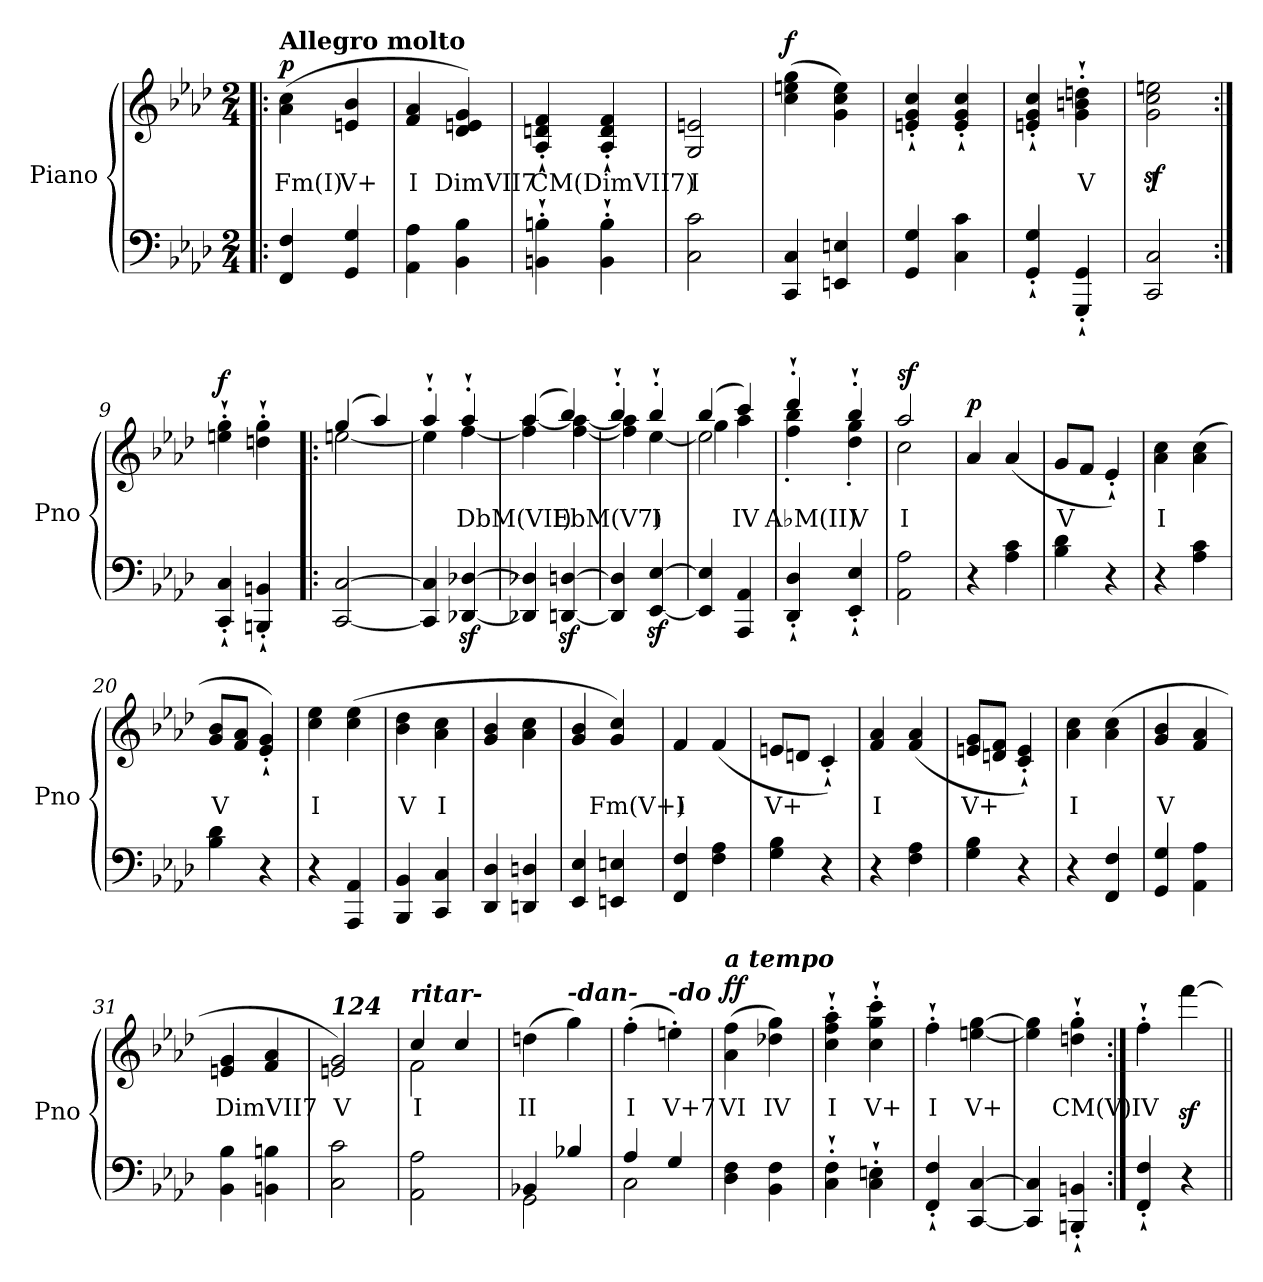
**kern	**kern	**text	**dynam
*part1	*part1	*part1	*part1
*staff2	*staff1	*staff1	*staff1/2
*I"Piano	*	*	*
*I'Pno	*	*	*
*clefF4	*clefG2	*	*
*k[b-e-a-d-]	*k[b-e-a-d-]	*	*
*M2/4	*M2/4	*	*
=1!|:	=1!|:	=1!|:	=1!|:
!	!LO:TX:a:B:t=Allegro molto	!	!
!	!	!LO:LY:b	!LO:DY:b
4FF/ 4F/	(<4a-\ 4cc\	Fm(I)	p
!	!	!LO:LY:b	!
4GG/ 4G/	4en/ 4b-/	V+	.
=2	=2	=2	=2
!	!	!LO:LY:b	!
4AA-\ 4A-\	4f/ 4a-/	I	.
!	!	!LO:LY:b	!
4BB-\ 4B-\	4d-/ 4en/ 4g/)	DimVII7	.
=3	=3	=3	=3
!	!	!LO:LY:b	!
4BBn\'` 4Bn\'`	4A-/'` 4dn/'` 4f/'`	CM(DimVII7)	.
4BB\'` 4B\'`	4A-/'` 4d/'` 4f/'`	.	.
=4	=4	=4	=4
!	!	!LO:LY:b	!
2C\ 2c\	2G/ 2en/	I	.
=5	=5	=5	=5
!	!	!	!LO:DY:b
4CC/ 4C/	(>4cc\ 4een\ 4gg\	.	f
4EEn/ 4En/	4g\ 4cc\ 4ee\)	.	.
=6	=6	=6	=6
4GG/ 4G/	4en/'` 4g/'` 4cc/'`	.	.
4C\ 4c\	4e/'` 4g/'` 4cc/'`	.	.
=7	=7	=7	=7
4GG/'` 4G/'`	4en/'` 4g/'` 4cc/'`	.	.
!	!	!LO:LY:b	!
4GGG/'` 4GG/'`	4g\'` 4bn\'` 4ddn\'`	V	.
=8	=8	=8	=8
!	!	!LO:LY:b	!
2CC/ 2C/	2g\z< 2cc\z< 2een\z<	I	.
!!LO:LB:g=z
=9:|!	=9:|!	=9:|!	=9:|!
!	!	!	!LO:DY:b
4CC/'` 4C/'`	4een\'` 4gg\'`	.	f
4BBBn/'` 4BBn/'`	4ddn\'` 4gg\'`	.	.
=10!|:	=10!|:	=10!|:	=10!|:
*	*^	*	*
[2CC/ [2C/	(>4gg/	[2een\	.	.
.	4aa-/)	.	.	.
!!LO:LB:g=z	!!
=11	=11	=11	=11	=11
4CC/] 4C/]	4aa-'`/	4ee\]	.	.
!	!	!	!LO:LY:b	!
[4DD-X/z< [4D-X/z<	4aa-'`/	[4ff\	DbM(VII)	.
!!LO:LB:g=z	!!
=12	=12	=12	=12	=12
4DD-X/] 4D-X/]	(>4aa-/	4ff\] [4aa-\	.	.
!	!	!	!LO:LY:b	!
[4DDn/z< [4Dn/z<	4bb-/)	[4ff\ 4aa-\_	EbM(V7)	.
=13	=13	=13	=13	=13
4DD/] 4D/]	4bb-'`/	4ff\] 4aa-\]	.	.
!	!	!	!LO:LY:b	!
[4EE-/z< [4E-/z<	4bb-'`/	[4ee-\	I	.
=14	=14	=14	=14	=14
*	*	*^	*	*
4EE-/] 4E-/]	(>4bb-/	2ee-\]	4gg\	.	.
!	!	!	!	!LO:LY:b	!
4AAA-/ 4AA-/	4ccc/)	.	4aa-\	IV	.
=15	=15	=15	=15	=15	=15
!	!	!	!	!LO:LY:b	!
*	*	*v	*v	*	*
4DD-/'` 4D-/'`	4ddd-'`/	4ff\' 4bb-\'	A♭M(II)	.
!	!	!	!LO:LY:b	!
4EE-/'` 4E-/'`	4bb-'`/	4dd-\' 4gg\'	V	.
=16	=16	=16	=16	=16
!	!	!	!LO:LY:b	!LO:DY:b
2AA-\ 2A-\	2aa-/	2cc\	I	sf
=17	=17	=17	=17	=17
!	!	!	!	!LO:DY:b
*	*v	*v	*	*
4r	4a-/	.	p
4A-\ 4c\	(<4a-/	.	.
=18	=18	=18	=18
!	!	!LO:LY:b	!
4B-\ 4d-\	8g/L	V	.
.	8f/J	.	.
4r	4e-'`/)	.	.
=19	=19	=19	=19
!	!	!LO:LY:b	!
4r	4a-\ 4cc\	I	.
4A-\ 4c\	(>4a-\ 4cc\	.	.
=20	=20	=20	=20
!	!	!LO:LY:b	!
4B-\ 4d-\	8g/ 8b-/L	V	.
.	8f/ 8a-/J	.	.
4r	4e-/'` 4g/'`)	.	.
=21	=21	=21	=21
!	!	!LO:LY:b	!
4r	4cc\ 4ee-\	I	.
4AAA-/ 4AA-/	(>4cc\ 4ee-\	.	.
!!LO:LB:g=z
=22	=22	=22	=22
!	!	!LO:LY:b	!
4BBB-/ 4BB-/	4b-\ 4dd-\	V	.
!	!	!LO:LY:b	!
4CC/ 4C/	4a-\ 4cc\	I	.
=23	=23	=23	=23
4DD-/ 4D-/	4g/ 4b-/	.	.
4DDn/ 4Dn/	4a-\ 4cc\	.	.
=24	=24	=24	=24
4EE-/ 4E-/	4g/ 4b-/	.	.
!	!	!LO:LY:b	!
4EEn/ 4En/	4g/ 4cc/)	Fm(V+)	.
=25	=25	=25	=25
!	!	!LO:LY:b	!
4FF/ 4F/	4f/	I	.
4F\ 4A-\	(<4f/	.	.
=26	=26	=26	=26
!	!	!LO:LY:b	!
4G\ 4B-\	8en/L	V+	.
.	8dn/J	.	.
4r	4c'`/)	.	.
=27	=27	=27	=27
!	!	!LO:LY:b	!
4r	4f/ 4a-/	I	.
4F\ 4A-\	(<4f/ 4a-/	.	.
=28	=28	=28	=28
!	!	!LO:LY:b	!
4G\ 4B-\	8en/ 8g/L	V+	.
.	8dn/ 8f/J	.	.
4r	4c/'` 4e/'`)	.	.
=29	=29	=29	=29
!	!	!LO:LY:b	!
4r	4a-\ 4cc\	I	.
4FF/ 4F/	(>4a-\ 4cc\	.	.
=30	=30	=30	=30
!	!	!LO:LY:b	!
4GG/ 4G/	4g/ 4b-/	V	.
4AA-\ 4A-\	4f/ 4a-/	.	.
=31	=31	=31	=31
!	!	!LO:LY:b	!
4BB-\ 4B-\	4en/ 4g/	DimVII7	.
4BBn\ 4Bn\	4f/ 4a-/	.	.
!!LO:PB:g=z
=32	=32	=32	=32
!	!LO:TX:a:Bi:t=124	!	!
!	!	!LO:LY:b	!
2C\ 2c\	2en/ 2g/)	V	.
=33	=33	=33	=33
*	*^	*	*
!	!LO:TX:a:Bi:t=ritar-	!	!	!
!	!	!	!LO:LY:b	!
2AA-\ 2A-\	4cc/	2f\	I	.
.	4cc/	.	.	.
*	*v	*v	*	*
=34	=34	=34	=34
*^	*	*	*
!	!	!	!LO:LY:b	!
4BB-X/	2GG\	(>4ddn\	II	.
!	!	!LO:TX:a:Bi:t=-dan-	!	!
4B-X/	.	4gg\)	.	.
=35	=35	=35	=35	=35
!	!	!	!LO:LY:b	!
4A-/	2C\	(>4ff'\	I	.
!	!	!LO:TX:a:Bi:t=-do	!	!
!	!	!	!LO:LY:b	!
4G/	.	4een'\)	V+7	.
*v	*v	*	*	*
=36	=36	=36	=36
!	!LO:TX:a:Bi:t=a tempo	!	!
!	!	!LO:LY:b	!LO:DY:b
4D-\ 4F\	(>4a-\ 4ff\	VI	ff
!	!	!LO:LY:b	!
4BB-\ 4F\	4dd-X\ 4gg\)	IV	.
=37	=37	=37	=37
!	!	!LO:LY:b	!
4C\'` 4F\'`	4cc\'` 4ff\'` 4aa-\'`	I	.
!	!	!LO:LY:b	!
4C\'` 4En\'`	4cc\'` 4gg\'` 4ccc\'`	V+	.
=38	=38	=38	=38
!	!	!LO:LY:b	!
4FF/'` 4F/'`	4ff'`\	I	.
!	!	!LO:LY:b	!
[4CC/ [4C/	[4een\ [4gg\	V+	.
=39	=39	=39	=39
4CC/] 4C/]	4ee\] 4gg\]	.	.
!	!	!LO:LY:b	!
4BBBn/'` 4BBn/'`	4ddn\'` 4gg\'`	CM(V)	.
=40:|!	=40:|!	=40:|!	=40:|!
!	!	!LO:LY:b	!
4FF/'` 4F/'`	4ff'`\	IV	.
4r	[4fffz<\	.	.
=||	=||	=||	=||
*-	*-	*-	*-
